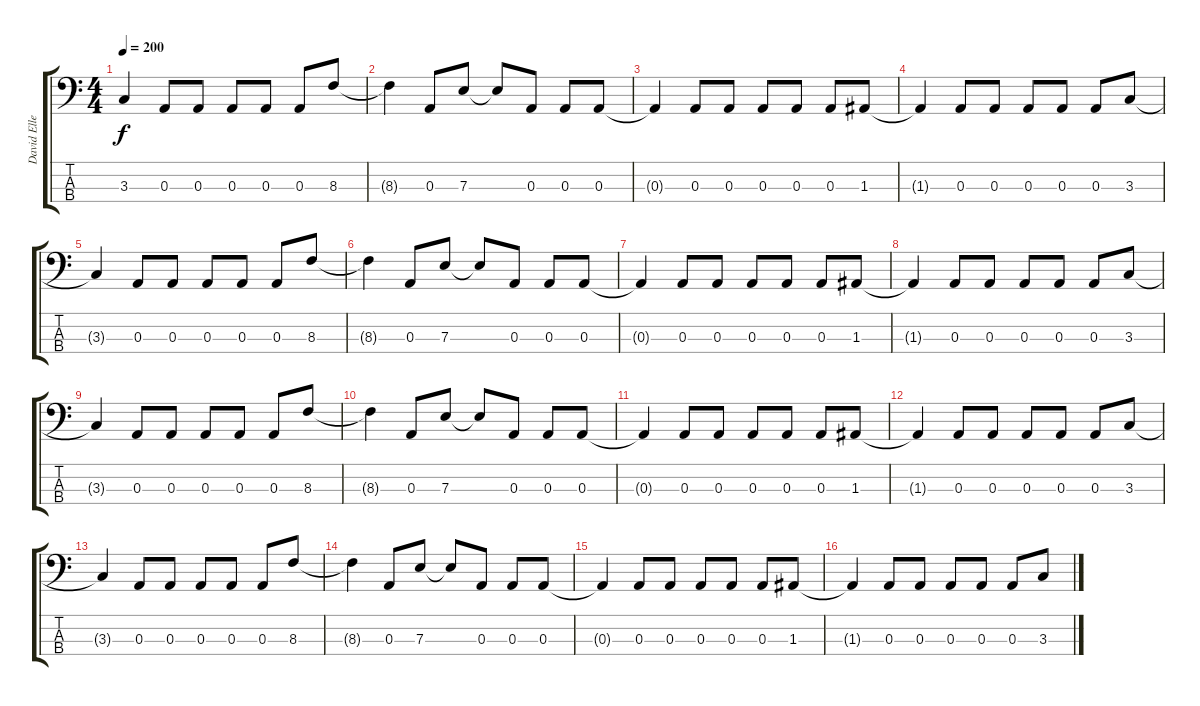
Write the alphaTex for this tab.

\track ("David Ellefson" "David Elle") {instrument electricbasspick}
\staff {score tabs}
\tuning (G2 D2 A1 E1) {hide}
\ts (4 4)
\tempo 200
\clef f4
\ks c
3.3{t}.4{dy f} 0.3.8 0.3.8 0.3.8 0.3.8 0.3.8 8.3.8 |
8.3{t}.4 0.3.8 7.3.8 7.3{t}.8 0.3.8 0.3.8 0.3.8 |
0.3{t}.4 0.3.8 0.3.8 0.3.8 0.3.8 0.3.8 1.3.8 |
1.3{t}.4 0.3.8 0.3.8 0.3.8 0.3.8 0.3.8 3.3.8 |
3.3{t}.4 0.3.8 0.3.8 0.3.8 0.3.8 0.3.8 8.3.8 |
8.3{t}.4 0.3.8 7.3.8 7.3{t}.8 0.3.8 0.3.8 0.3.8 |
0.3{t}.4 0.3.8 0.3.8 0.3.8 0.3.8 0.3.8 1.3.8 |
1.3{t}.4 0.3.8 0.3.8 0.3.8 0.3.8 0.3.8 3.3.8 |
3.3{t}.4 0.3.8 0.3.8 0.3.8 0.3.8 0.3.8 8.3.8 |
8.3{t}.4 0.3.8 7.3.8 7.3{t}.8 0.3.8 0.3.8 0.3.8 |
0.3{t}.4 0.3.8 0.3.8 0.3.8 0.3.8 0.3.8 1.3.8 |
1.3{t}.4 0.3.8 0.3.8 0.3.8 0.3.8 0.3.8 3.3.8 |
3.3{t}.4 0.3.8 0.3.8 0.3.8 0.3.8 0.3.8 8.3.8 |
8.3{t}.4 0.3.8 7.3.8 7.3{t}.8 0.3.8 0.3.8 0.3.8 |
0.3{t}.4 0.3.8 0.3.8 0.3.8 0.3.8 0.3.8 1.3.8 |
1.3{t}.4 0.3.8 0.3.8 0.3.8 0.3.8 0.3.8 3.3.8
